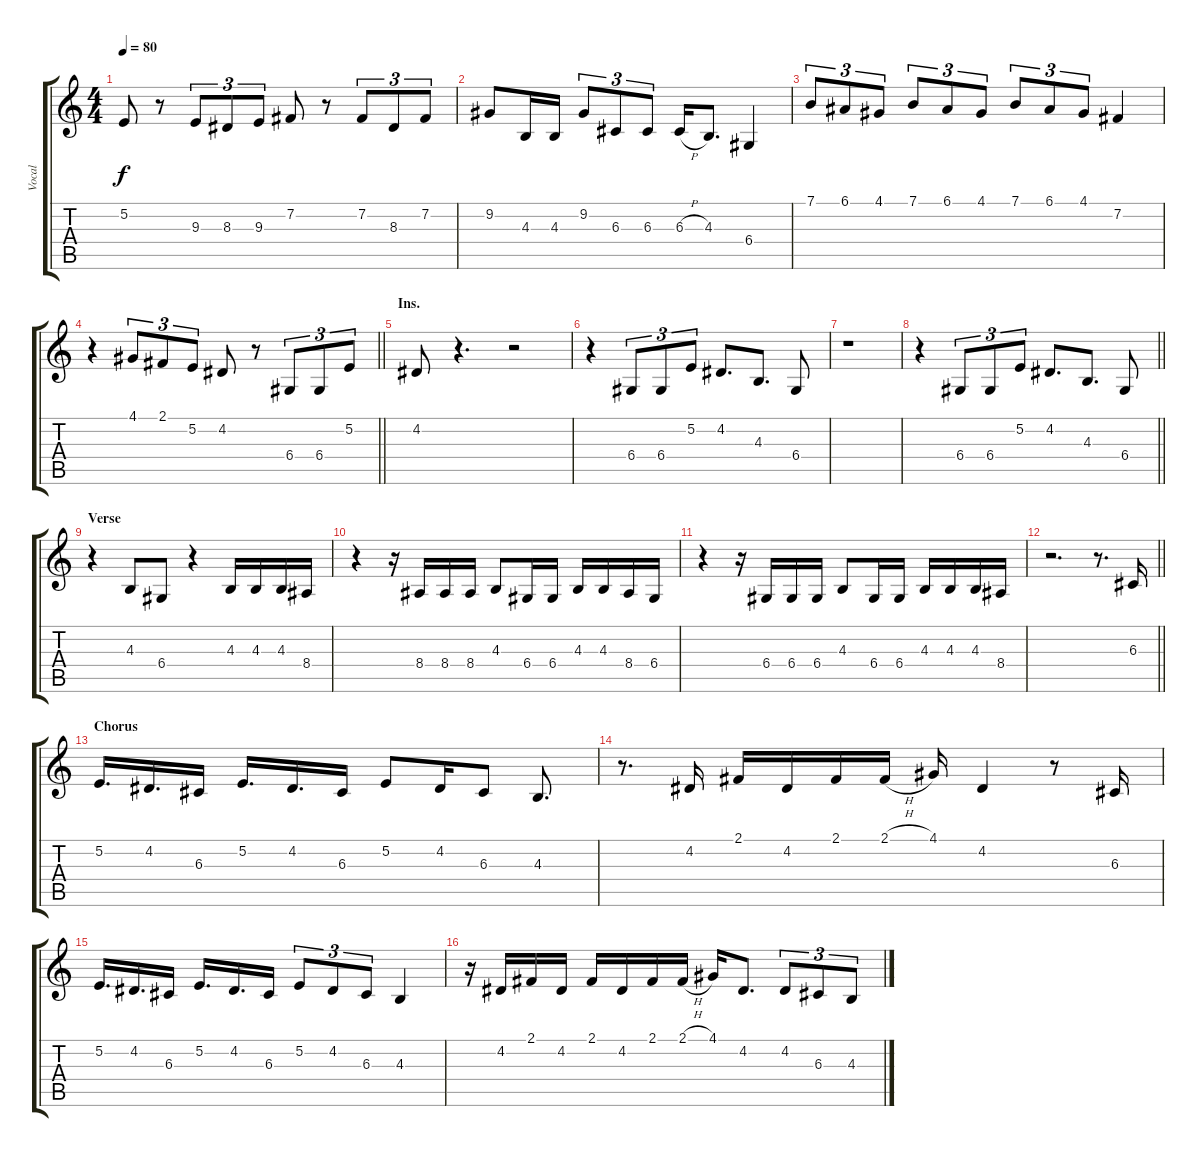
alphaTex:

\track ("Vocal" "Vocal") {instrument acousticgrandpiano}
\staff {score tabs}
\tuning (E4 B3 G3 D3 A2 E2) {hide}
\ts (4 4)
\tempo 80
\clef g2
\ks c
5.2.8{dy f} r.8 9.3.8{tu (3 2)} 8.3.8{tu (3 2)} 9.3.8{tu (3 2)} 7.2.8 r.8 7.2.8{tu (3 2)} 8.3.8{tu (3 2)} 7.2.8{tu (3 2)} |
9.2.8 4.3.16 4.3.16 9.2.8{tu (3 2)} 6.3.8{tu (3 2)} 6.3.8{tu (3 2)} 6.3{h}.16 4.3.8{d} 6.4.4 |
7.1.8{tu (3 2)} 6.1.8{tu (3 2)} 4.1.8{tu (3 2)} 7.1.8{tu (3 2)} 6.1.8{tu (3 2)} 4.1.8{tu (3 2)} 7.1.8{tu (3 2)} 6.1.8{tu (3 2)} 4.1.8{tu (3 2)} 7.2.4 |
\barLineRight lightlight
r.4 4.1.8{tu (3 2)} 2.1.8{tu (3 2)} 5.2.8{tu (3 2)} 4.2.8 r.8 6.4.8{tu (3 2)} 6.4.8{tu (3 2)} 5.2.8{tu (3 2)} |
\section ("" "Ins.")
4.2.8 r.4{d} r.2 |
r.4 6.4.8{tu (3 2)} 6.4.8{tu (3 2)} 5.2.8{tu (3 2)} 4.2.8{d} 4.3.8{d} 6.4.8 |
r.1 |
\barLineRight lightlight
r.4 6.4.8{tu (3 2)} 6.4.8{tu (3 2)} 5.2.8{tu (3 2)} 4.2.8{d} 4.3.8{d} 6.4.8 |
\section ("" "Verse")
r.4 4.3.8 6.4.8 r.4 4.3.16 4.3.16 4.3.16 8.4.16 |
r.4 r.16 8.4.16 8.4.16 8.4.16 4.3.8 6.4.16 6.4.16 4.3.16 4.3.16 8.4.16 6.4.16 |
r.4 r.16 6.4.16 6.4.16 6.4.16 4.3.8 6.4.16 6.4.16 4.3.16 4.3.16 4.3.16 8.4.16 |
\barLineRight lightlight
r.2{d} r.8{d} 6.3.16 |
\section ("" "Chorus")
5.2.16{d} 4.2.16{d} 6.3.16 5.2.16{d} 4.2.16{d} 6.3.16 5.2.8 4.2.16 6.3.8 4.3.8{d} |
r.8{d} 4.2.16 2.1.16 4.2.16 2.1.16 2.1{h}.16 4.1.16 4.2.4 r.8 6.3.16 |
5.2.16{d} 4.2.16{d} 6.3.16 5.2.16{d} 4.2.16{d} 6.3.16 5.2.8{tu (3 2)} 4.2.8{tu (3 2)} 6.3.8{tu (3 2)} 4.3.4 |
r.16 4.2.16 2.1.16 4.2.16 2.1.16 4.2.16 2.1.16 2.1{h}.16 4.1.16 4.2.8{d} 4.2.8{tu (3 2)} 6.3.8{tu (3 2)} 4.3.8{tu (3 2)}
